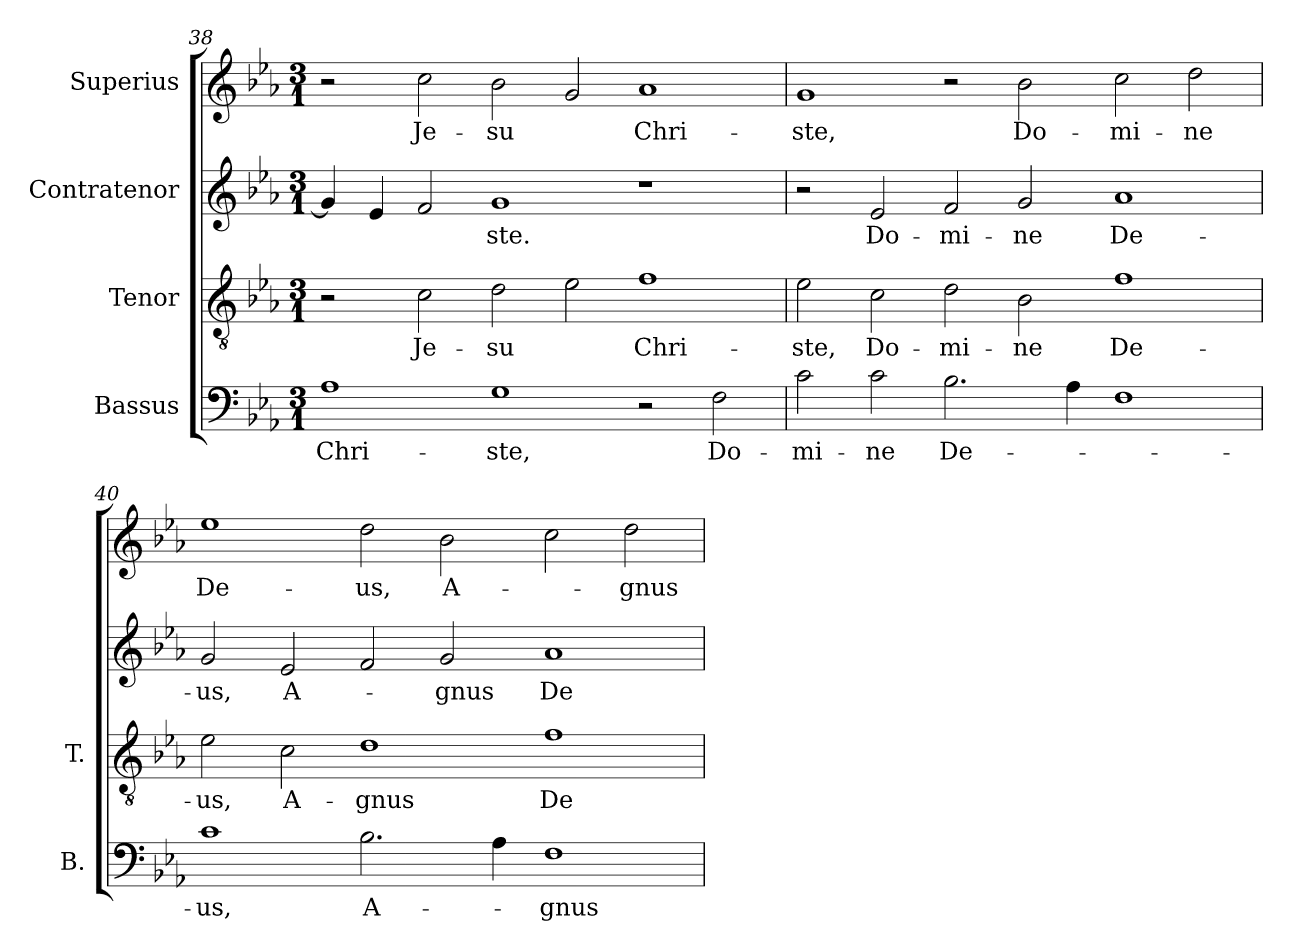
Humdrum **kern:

**kern	**text	**kern	**text	**kern	**text	**kern	**text
*part4	*part4	*part3	*part3	*part2	*part2	*part1	*part1
*staff4	*staff4	*staff3	*staff3	*staff2	*staff2	*staff1	*staff1
*I"Bassus	*	*I"Tenor	*	*I"Contratenor	*	*I"Superius	*
*I'B.	*	*I'T.	*	*	*	*	*
*clefF4	*	*clefGv2	*	*clefG2	*	*clefG2	*
*	*	*ITrd7c12	*	*ITrd7c12	*	*	*
*k[b-e-a-]	*	*k[b-e-a-]	*	*k[b-e-a-]	*	*k[b-e-a-]	*
*E-:	*	*E-:	*	*E-:	*	*E-:	*
*M3/1	*	*M3/1	*	*M3/1	*	*M3/1	*
=38	=38	=38	=38	=38	=38	=38	=38
!	!LO:LY:b:color=#000000	!	!	!	!	!	!
1A-i	Chri-	2r	.	4Gi/]	.	2r	.
.	.	.	.	4E-i/	.	.	.
!	!	!	!LO:LY:b:color=#000000	!	!	!	!
!	!	!	!	!	!	!	!LO:LY:b:color=#000000
.	.	2Ci\	Je-	2Fi/	.	2cci\	Je-
!	!LO:LY:b:color=#000000	!	!	!	!	!	!
!	!	!	!LO:LY:b:color=#000000	!	!	!	!
!	!	!	!	!	!LO:LY:b:color=#000000	!	!
!	!	!	!	!	!	!	!LO:LY:b:color=#000000
1Gi	-ste,	2Di\	-su	1Gi	-ste.	2b-i\	-su
.	.	2E-i\	.	.	.	2gi/	.
!	!	!	!LO:LY:b:color=#000000	!	!	!	!
!	!	!	!	!	!	!	!LO:LY:b:color=#000000
2r	.	1Fi	Chri-	1r	.	1a-i	Chri-
!	!LO:LY:b:color=#000000	!	!	!	!	!	!
2Fi\	Do-	.	.	.	.	.	.
=39	=39	=39	=39	=39	=39	=39	=39
!	!LO:LY:b:color=#000000	!	!	!	!	!	!
!	!	!	!LO:LY:b:color=#000000	!	!	!	!
!	!	!	!	!	!	!	!LO:LY:b:color=#000000
2ci\	-mi-	2E-i\	-ste,	2r	.	1gi	-ste,
!	!LO:LY:b:color=#000000	!	!	!	!	!	!
!	!	!	!LO:LY:b:color=#000000	!	!	!	!
!	!	!	!	!	!LO:LY:b:color=#000000	!	!
2ci\	-ne	2Ci\	Do-	2E-i/	Do-	.	.
!	!LO:LY:b:color=#000000	!	!	!	!	!	!
!	!	!	!LO:LY:b:color=#000000	!	!	!	!
!	!	!	!	!	!LO:LY:b:color=#000000	!	!
2.B-i\	De-	2Di\	-mi-	2Fi/	-mi-	2r	.
!	!	!	!LO:LY:b:color=#000000	!	!	!	!
!	!	!	!	!	!LO:LY:b:color=#000000	!	!
!	!	!	!	!	!	!	!LO:LY:b:color=#000000
.	.	2BB-i\	-ne	2Gi/	-ne	2b-i\	Do-
4A-i\	.	.	.	.	.	.	.
!	!	!	!LO:LY:b:color=#000000	!	!	!	!
!	!	!	!	!	!LO:LY:b:color=#000000	!	!
!	!	!	!	!	!	!	!LO:LY:b:color=#000000
1Fi	.	1Fi	De-	1A-i	De-	2cci\	-mi-
!	!	!	!	!	!	!	!LO:LY:b:color=#000000
.	.	.	.	.	.	2ddi\	-ne
=40	=40	=40	=40	=40	=40	=40	=40
!	!LO:LY:b:color=#000000	!	!	!	!	!	!
!	!	!	!LO:LY:b:color=#000000	!	!	!	!
!	!	!	!	!	!LO:LY:b:color=#000000	!	!
!	!	!	!	!	!	!	!LO:LY:b:color=#000000
1ci	-us,	2E-i\	-us,	2Gi/	-us,	1ee-i	De-
!	!	!	!LO:LY:b:color=#000000	!	!	!	!
!	!	!	!	!	!LO:LY:b:color=#000000	!	!
.	.	2Ci\	A-	2E-i/	A-	.	.
!	!LO:LY:b:color=#000000	!	!	!	!	!	!
!	!	!	!LO:LY:b:color=#000000	!	!	!	!
!	!	!	!	!	!	!	!LO:LY:b:color=#000000
2.B-i\	A-	1Di	-gnus	2Fi/	.	2ddi\	-us,
!	!	!	!	!	!LO:LY:b:color=#000000	!	!
!	!	!	!	!	!	!	!LO:LY:b:color=#000000
.	.	.	.	2Gi/	-gnus	2b-i\	A-
4A-i\	.	.	.	.	.	.	.
!	!LO:LY:b:color=#000000	!	!	!	!	!	!
!	!	!	!LO:LY:b:color=#000000	!	!	!	!
!	!	!	!	!	!LO:LY:b:color=#000000	!	!
1Fi	-gnus	1Fi	De-	1A-i	De-	2cci\	.
!	!	!	!	!	!	!	!LO:LY:b:color=#000000
.	.	.	.	.	.	2ddi\	-gnus
=	=	=	=	=	=	=	=
*-	*-	*-	*-	*-	*-	*-	*-
